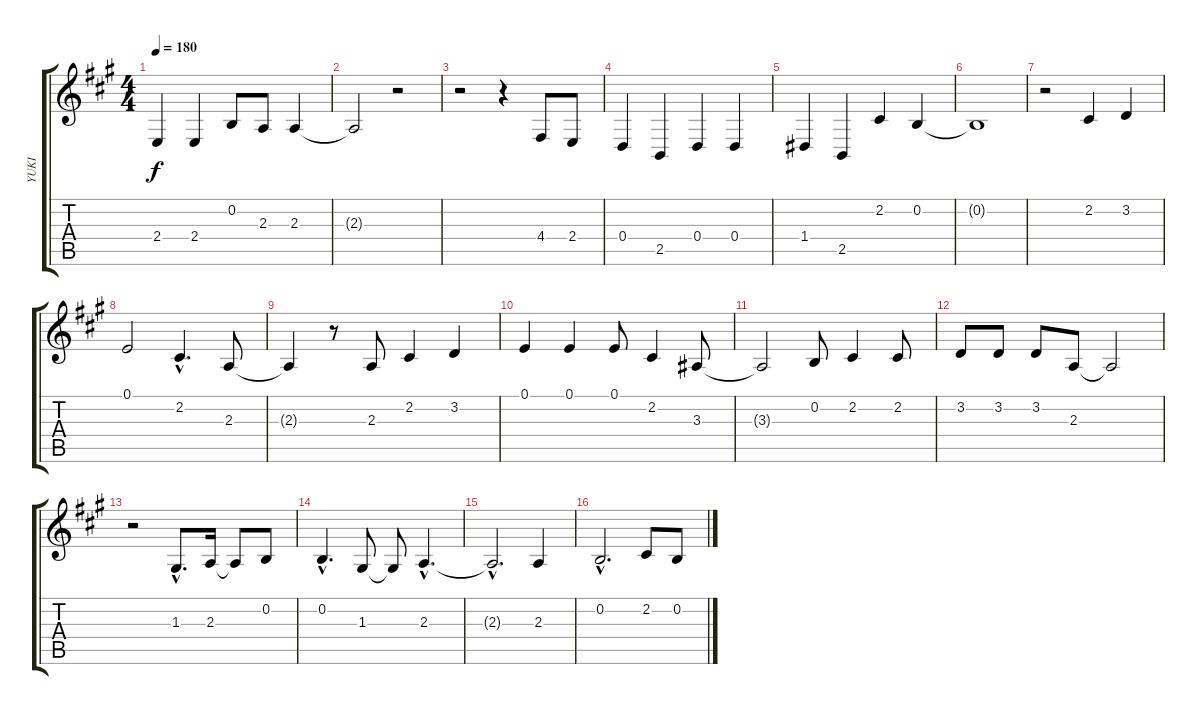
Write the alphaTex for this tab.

\track ("YUKI" "YUKI") {instrument sopranosax}
\staff {score tabs}
\tuning (E4 B3 G3 D3 A2 E2) {hide}
\ts (4 4)
\tempo 180
\clef g2
\ks a
2.4.4{dy f} 2.4.4 0.2.8 2.3.8 2.3.4 |
2.3{t}.2 r.2 |
r.2 r.4 4.4.8 2.4.8 |
0.4.4 2.5.4 0.4.4 0.4.4 |
1.4.4 2.5.4 2.2.4 0.2.4 |
0.2{t}.1 |
r.2 2.2.4 3.2.4 |
0.1.2 2.2{hac}.4{d} 2.3.8 |
2.3{t}.4 r.8 2.3.8 2.2.4 3.2.4 |
0.1.4 0.1.4 0.1.8 2.2.4 3.3.8 |
3.3{t}.2 0.2.8 2.2.4 2.2.8 |
3.2.8 3.2.8 3.2.8 2.3.8 2.3{t}.2 |
r.2 1.3{hac}.8{d} 2.3.16 2.3{t}.8 0.2.8 |
0.2{hac}.4{d} 1.3.8 1.3{t}.8 2.3{hac}.4{d} |
2.3{hac t}.2{d} 2.3.4 |
0.2{hac}.2{d} 2.2.8 0.2.8
